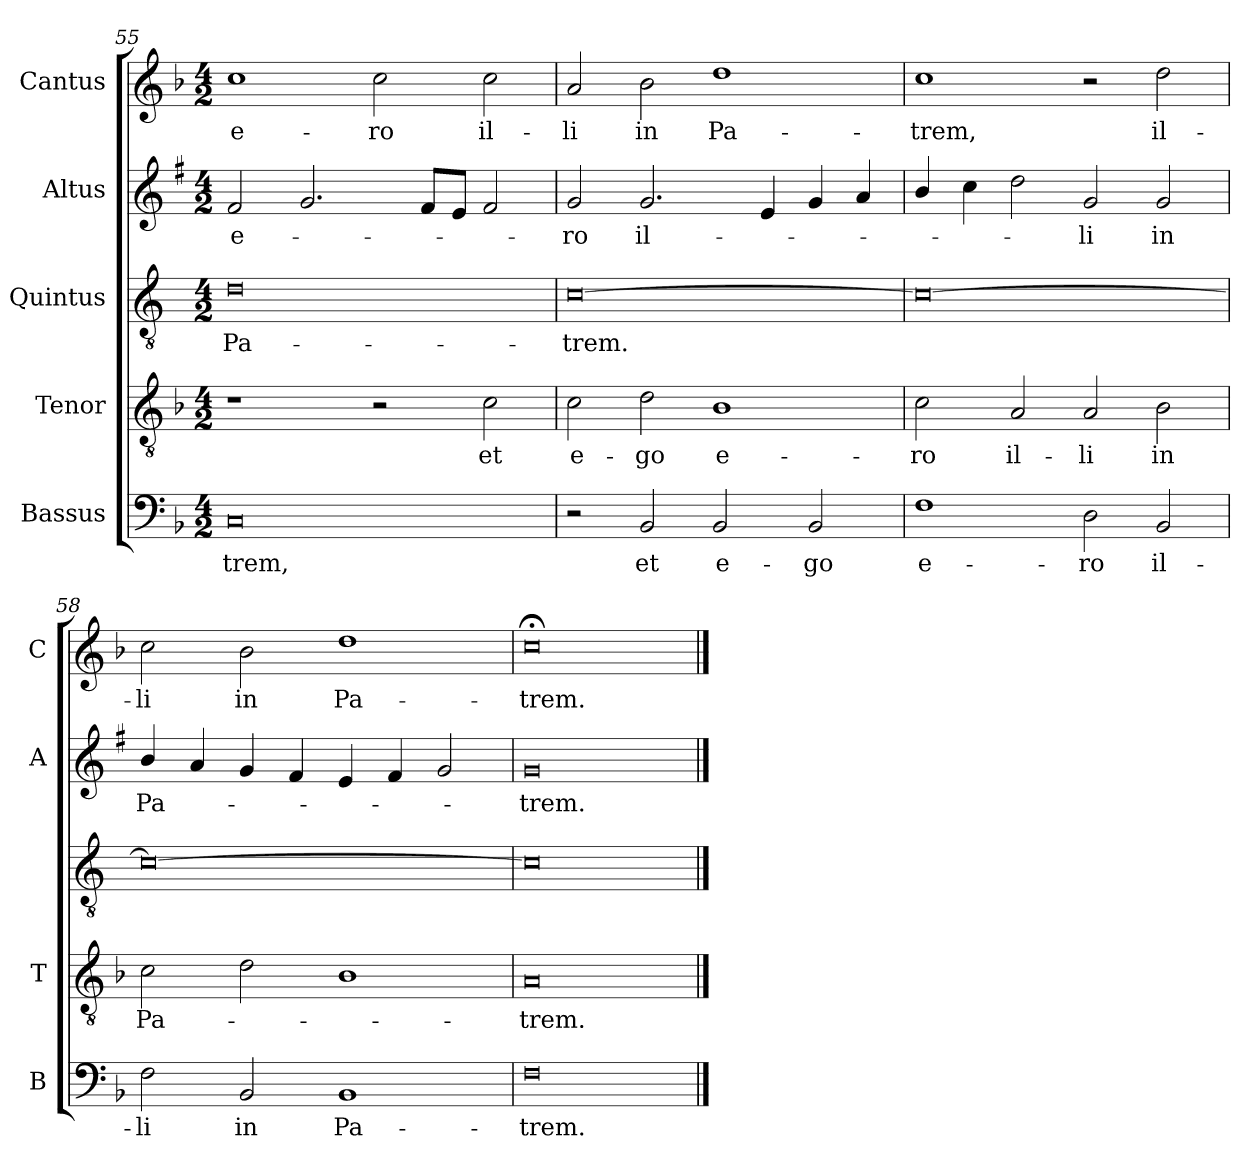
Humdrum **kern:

**kern	**text	**kern	**text	**kern	**text	**kern	**text	**kern	**text
*part5	*part5	*part4	*part4	*part3	*part3	*part2	*part2	*part1	*part1
*staff5	*staff5	*staff4	*staff4	*staff3	*staff3	*staff2	*staff2	*staff1	*staff1
*I"Bassus	*	*I"Tenor	*	*I"Quintus	*	*I"Altus	*	*I"Cantus	*
*I'B	*	*I'T	*	*	*	*I'A	*	*I'C	*
*clefF4	*	*clefGv2	*	*clefGv2	*	*clefG2	*	*clefG2	*
*	*	*	*	*ITrd4c7	*	*ITrd1c2	*	*	*
*k[b-]	*	*k[b-]	*	*k[b-]	*	*k[b-]	*	*k[b-]	*
*F:	*	*F:	*	*F:	*	*F:	*	*F:	*
*M4/2	*	*M4/2	*	*M4/2	*	*M4/2	*	*M4/2	*
=55	=55	=55	=55	=55	=55	=55	=55	=55	=55
!	!LO:LY:b	!	!	!	!LO:LY:b	!	!LO:LY:b	!	!LO:LY:b
0C	-trem,	1r	.	0G	Pa-	2e/	e-	1cc	e-
.	.	.	.	.	.	2.f/	.	.	.
!	!	!	!	!	!	!	!	!	!LO:LY:b
.	.	2r	.	.	.	.	.	2cc\	-ro
.	.	.	.	.	.	8e/L	.	.	.
.	.	.	.	.	.	8d/J	.	.	.
!	!	!	!LO:LY:b	!	!	!	!	!	!LO:LY:b
.	.	2c\	et	.	.	2e/	.	2cc\	il-
=56	=56	=56	=56	=56	=56	=56	=56	=56	=56
!	!	!	!LO:LY:b	!	!LO:LY:b	!	!LO:LY:b	!	!LO:LY:b
2r	.	2c\	e-	[0F	-trem.	2f/	-ro	2a/	-li
!	!LO:LY:b	!	!LO:LY:b	!	!	!	!LO:LY:b	!	!LO:LY:b
2BB-/	et	2d\	-go	.	.	2.f/	il-	2b-\	in
!	!LO:LY:b	!	!LO:LY:b	!	!	!	!	!	!LO:LY:b
2BB-/	e-	1B-	e-	.	.	.	.	1dd	Pa-
.	.	.	.	.	.	4d/	.	.	.
!	!LO:LY:b	!	!	!	!	!	!	!	!
2BB-/	-go	.	.	.	.	4f/	.	.	.
.	.	.	.	.	.	4g/	.	.	.
=57	=57	=57	=57	=57	=57	=57	=57	=57	=57
!	!LO:LY:b	!	!LO:LY:b	!	!	!	!	!	!LO:LY:b
1F	e-	2c\	-ro	0F_	.	4a/	.	1cc	-trem,
.	.	.	.	.	.	4b-\	.	.	.
!	!	!	!LO:LY:b	!	!	!	!	!	!
.	.	2A/	il-	.	.	2cc\	.	.	.
!	!LO:LY:b	!	!LO:LY:b	!	!	!	!LO:LY:b	!	!
2D\	-ro	2A/	-li	.	.	2f/	-li	2r	.
!	!LO:LY:b	!	!LO:LY:b	!	!	!	!LO:LY:b	!	!LO:LY:b
2BB-/	il-	2B-\	in	.	.	2f/	in	2dd\	il-
=58	=58	=58	=58	=58	=58	=58	=58	=58	=58
!	!LO:LY:b	!	!LO:LY:b	!	!	!	!LO:LY:b	!	!LO:LY:b
2F\	-li	2c\	Pa-	0F_	.	4a/	Pa-	2cc\	-li
.	.	.	.	.	.	4g/	.	.	.
!	!LO:LY:b	!	!	!	!	!	!	!	!LO:LY:b
2BB-/	in	2d\	.	.	.	4f/	.	2b-\	in
.	.	.	.	.	.	4e/	.	.	.
!	!LO:LY:b	!	!	!	!	!	!	!	!LO:LY:b
1BB-	Pa-	1B-	.	.	.	4d/	.	1dd	Pa-
.	.	.	.	.	.	4e/	.	.	.
.	.	.	.	.	.	2f/	.	.	.
=59	=59	=59	=59	=59	=59	=59	=59	=59	=59
!	!LO:LY:b	!	!LO:LY:b	!	!	!	!LO:LY:b	!	!LO:LY:b
0F	-trem.	0A	-trem.	0F]	.	0f	-trem.	0cc;<	-trem.
==	==	==	==	==	==	==	==	==	==
*-	*-	*-	*-	*-	*-	*-	*-	*-	*-
